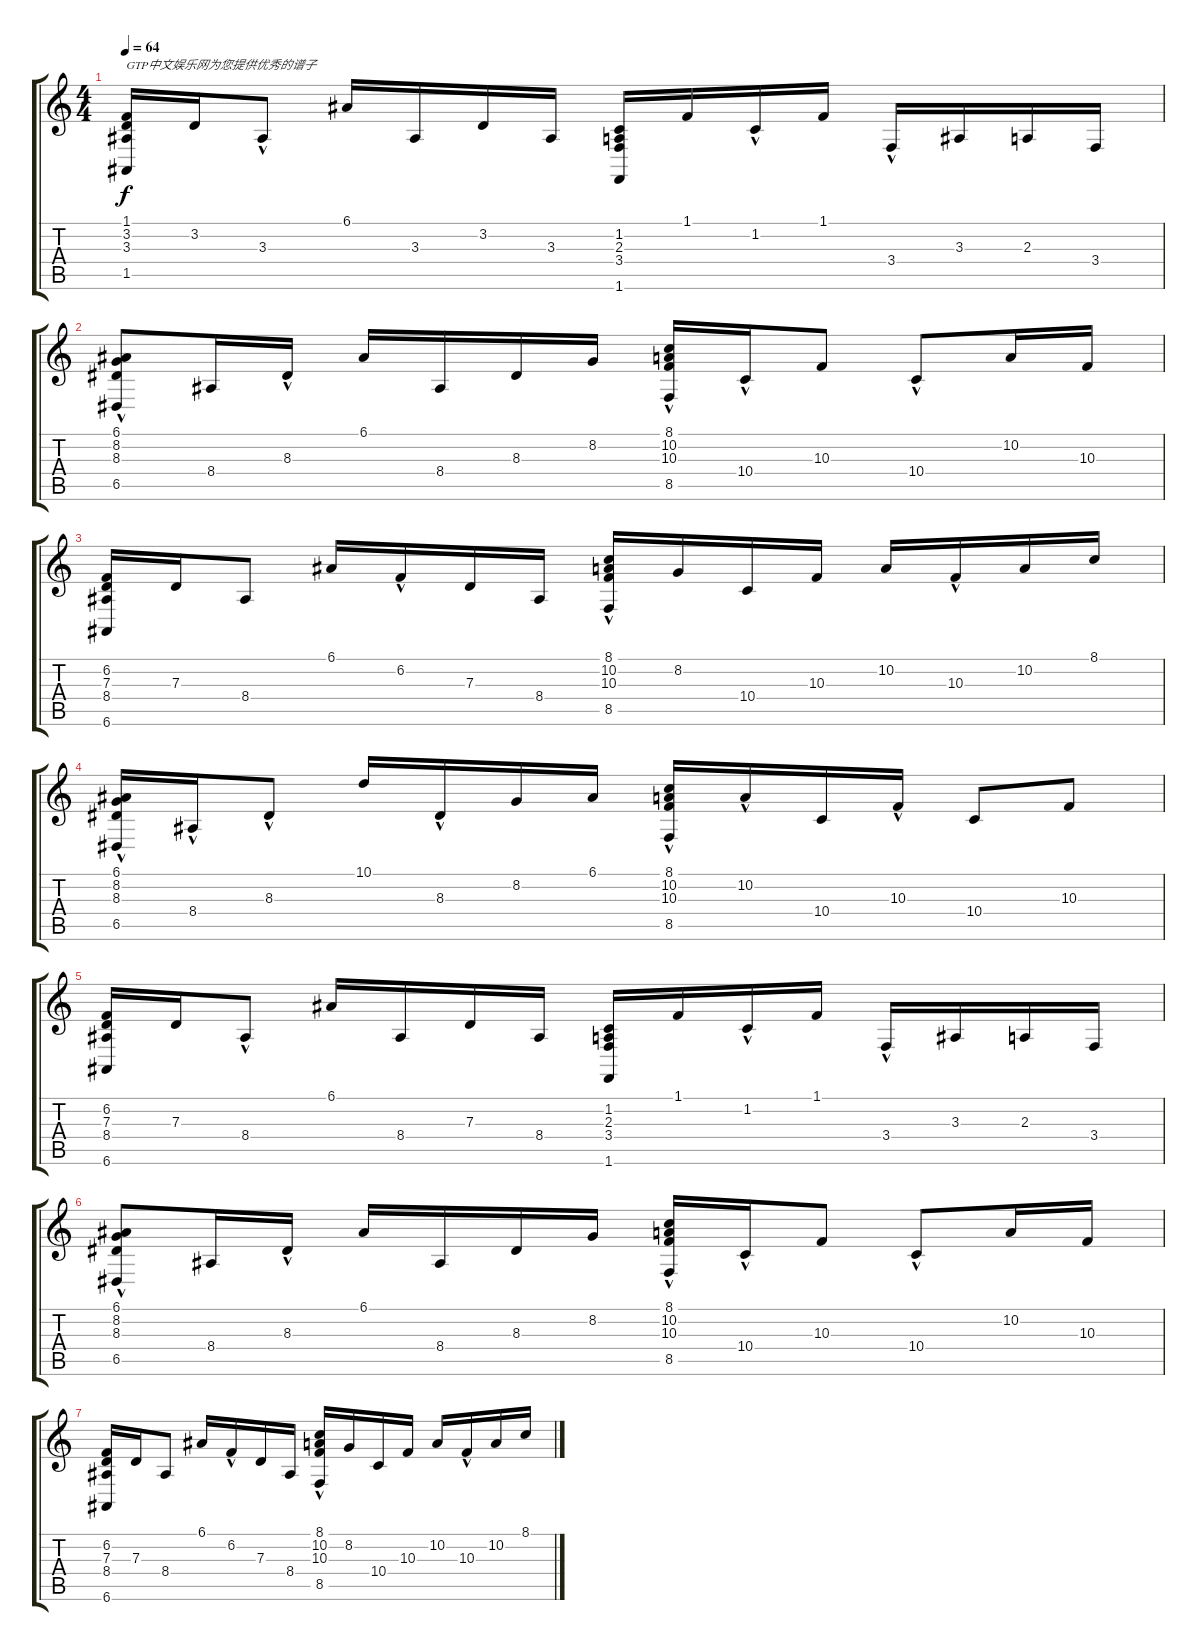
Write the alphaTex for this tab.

\track "" {instrument acousticgrandpiano}
\staff {score tabs}
\tuning (E4 B3 G3 D3 A2 E2) {hide}
\ts (4 4)
\tempo 64
\clef g2
\ks c
(1.1 3.2 3.3 1.5).16{txt "GTP中文娱乐网为您提供优秀的谱子" dy f instrument acousticgrandpiano} 3.2.16 3.3{hac}.8 6.1.16 3.3.16 3.2.16 3.3.16 (1.2 2.3 3.4 1.6).16 1.1.16 1.2{hac}.16 1.1.16 3.4{hac}.16 3.3.16 2.3.16 3.4.16 |
(6.1 8.2{hac} 8.3{hac} 6.5).8 8.4.16 8.3{hac}.16 6.1.16 8.4.16 8.3.16 8.2.16 (8.1 10.2{hac} 10.3 8.5).16 10.4{hac}.16 10.3.8 10.4{hac}.8 10.2.16 10.3.16 |
(6.2 7.3 8.4 6.6).16 7.3.16 8.4.8 6.1.16 6.2{hac}.16 7.3.16 8.4.16 (8.1{hac} 10.2 10.3{hac} 8.5).16 8.2.16 10.4.16 10.3.16 10.2.16 10.3{hac}.16 10.2.16 8.1.16 |
(6.1{hac} 8.2{hac} 8.3 6.5).16 8.4{hac}.16 8.3{hac}.8 10.1.16 8.3{hac}.16 8.2.16 6.1.16 (8.1 10.2 10.3{hac} 8.5).16 10.2{hac}.16 10.4.16 10.3{hac}.16 10.4.8 10.3.8 |
(6.2 7.3 8.4 6.6).16 7.3.16 8.4{hac}.8 6.1.16 8.4.16 7.3.16 8.4.16 (1.2 2.3 3.4 1.6).16 1.1.16 1.2{hac}.16 1.1.16 3.4{hac}.16 3.3.16 2.3.16 3.4.16 |
(6.1 8.2{hac} 8.3{hac} 6.5).8 8.4.16 8.3{hac}.16 6.1.16 8.4.16 8.3.16 8.2.16 (8.1 10.2{hac} 10.3 8.5).16 10.4{hac}.16 10.3.8 10.4{hac}.8 10.2.16 10.3.16 |
(6.2 7.3 8.4 6.6).16 7.3.16 8.4.8 6.1.16 6.2{hac}.16 7.3.16 8.4.16 (8.1{hac} 10.2 10.3{hac} 8.5).16 8.2.16 10.4.16 10.3.16 10.2.16 10.3{hac}.16 10.2.16 8.1.16
